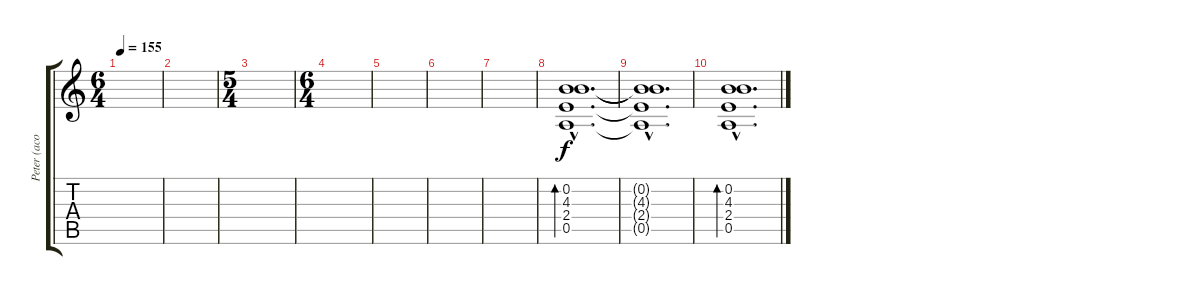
\track ("Peter (acoustic)" "Peter (aco") {instrument acousticguitarsteel}
\staff {score tabs}
\tuning (E4 B3 G3 D3 A2 E2) {hide}
\ts (6 4)
\tempo 155
\clef g2
\ks c
|
|
\ts (5 4)
|
\ts (6 4)
|
|
|
|
(0.2{hac} 4.3{hac} 2.4{hac} 0.5{hac}).1{d bd 240 volume 9} |
(0.2{hac t} 4.3{hac t} 2.4{hac t} 0.5{hac t}).1{d} |
(0.2{hac} 4.3{hac} 2.4{hac} 0.5{hac}).1{d bd 240 volume 9}
